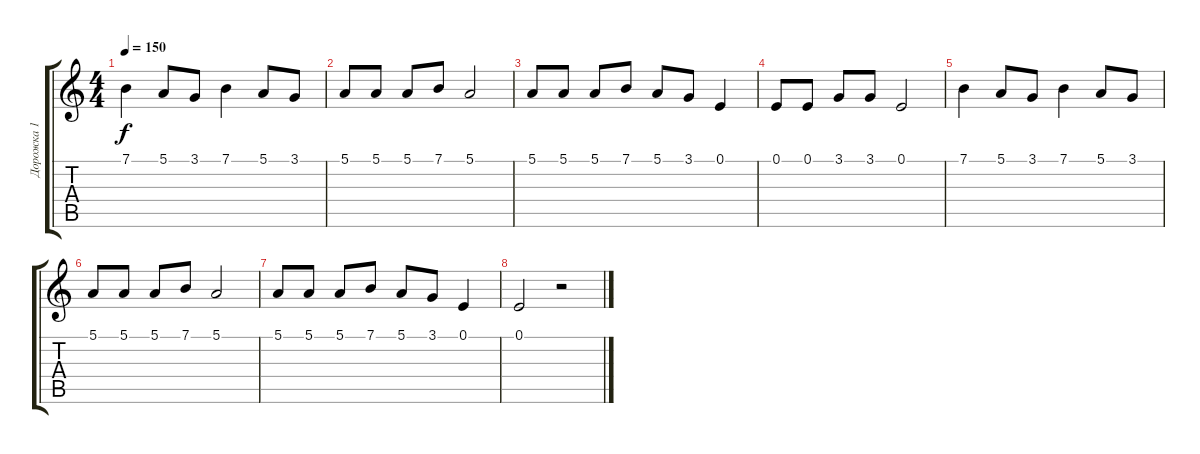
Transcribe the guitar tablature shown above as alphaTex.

\track ("Дорожка 1" "Дорожка 1") {instrument tangoaccordion}
\staff {score tabs}
\tuning (E4 B3 G3 D3 A2 E2) {hide}
\ts (4 4)
\tempo 150
\clef g2
\ks c
7.1.4{dy f} 5.1.8 3.1.8 7.1.4 5.1.8 3.1.8 |
5.1.8 5.1.8 5.1.8 7.1.8 5.1.2 |
5.1.8 5.1.8 5.1.8 7.1.8 5.1.8 3.1.8 0.1.4 |
0.1.8 0.1.8 3.1.8 3.1.8 0.1.2 |
7.1.4 5.1.8 3.1.8 7.1.4 5.1.8 3.1.8 |
5.1.8 5.1.8 5.1.8 7.1.8 5.1.2 |
5.1.8 5.1.8 5.1.8 7.1.8 5.1.8 3.1.8 0.1.4 |
0.1.2 r.2
